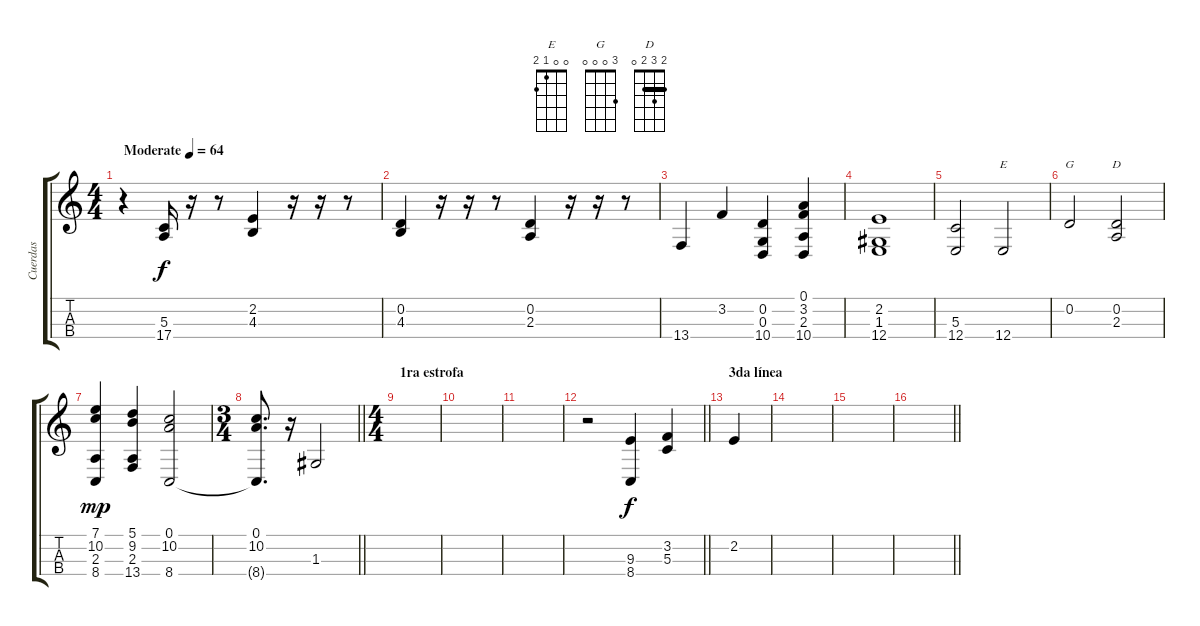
\track ("Cuerdas" "Cuerdas") {instrument synthstrings1}
\staff {score tabs}
\tuning (A4 D4 G3 E2) {hide}
\chord ("E" 0 0 1 2)
\chord ("G" 3 0 0 0)
\chord ("D" 2 3 2 0) {barre 2}
\ts (4 4)
\tempo (64 "Moderate")
\clef g2
\ks c
r.4{dy f instrument synthstrings1} (5.3 17.4).16 r.16 r.8 (2.2 4.3).4 r.16 r.16 r.8 |
(0.2 4.3).4 r.16 r.16 r.8 (0.2 2.3).4 r.16 r.16 r.8 |
13.4.4 3.2.4 (0.2 0.3 10.4).4 (0.1 3.2 2.3 10.4).4 |
(2.2 1.3 12.4).1 |
(5.3 12.4).2 12.4.2{ch "E"} |
0.2.2{ch "G"} (0.2 2.3).2{ch "D"} |
(7.1 10.2 2.3 8.4).4{dy mp} (5.1 9.2 2.3 13.4).4 (0.1 10.2 8.4).2 |
\ts (3 4)
\barLineRight lightlight
(0.1 10.2 8.4{t}).8{d} r.16 1.3.2 |
\ts (4 4)
\section ("" "1ra estrofa")
|
|
|
\barLineRight lightlight
r.2 (9.3 8.4).4{dy f} (3.2 5.3).4 |
\section ("" "3da línea")
2.2.4 |
|
|
\barLineRight lightlight
